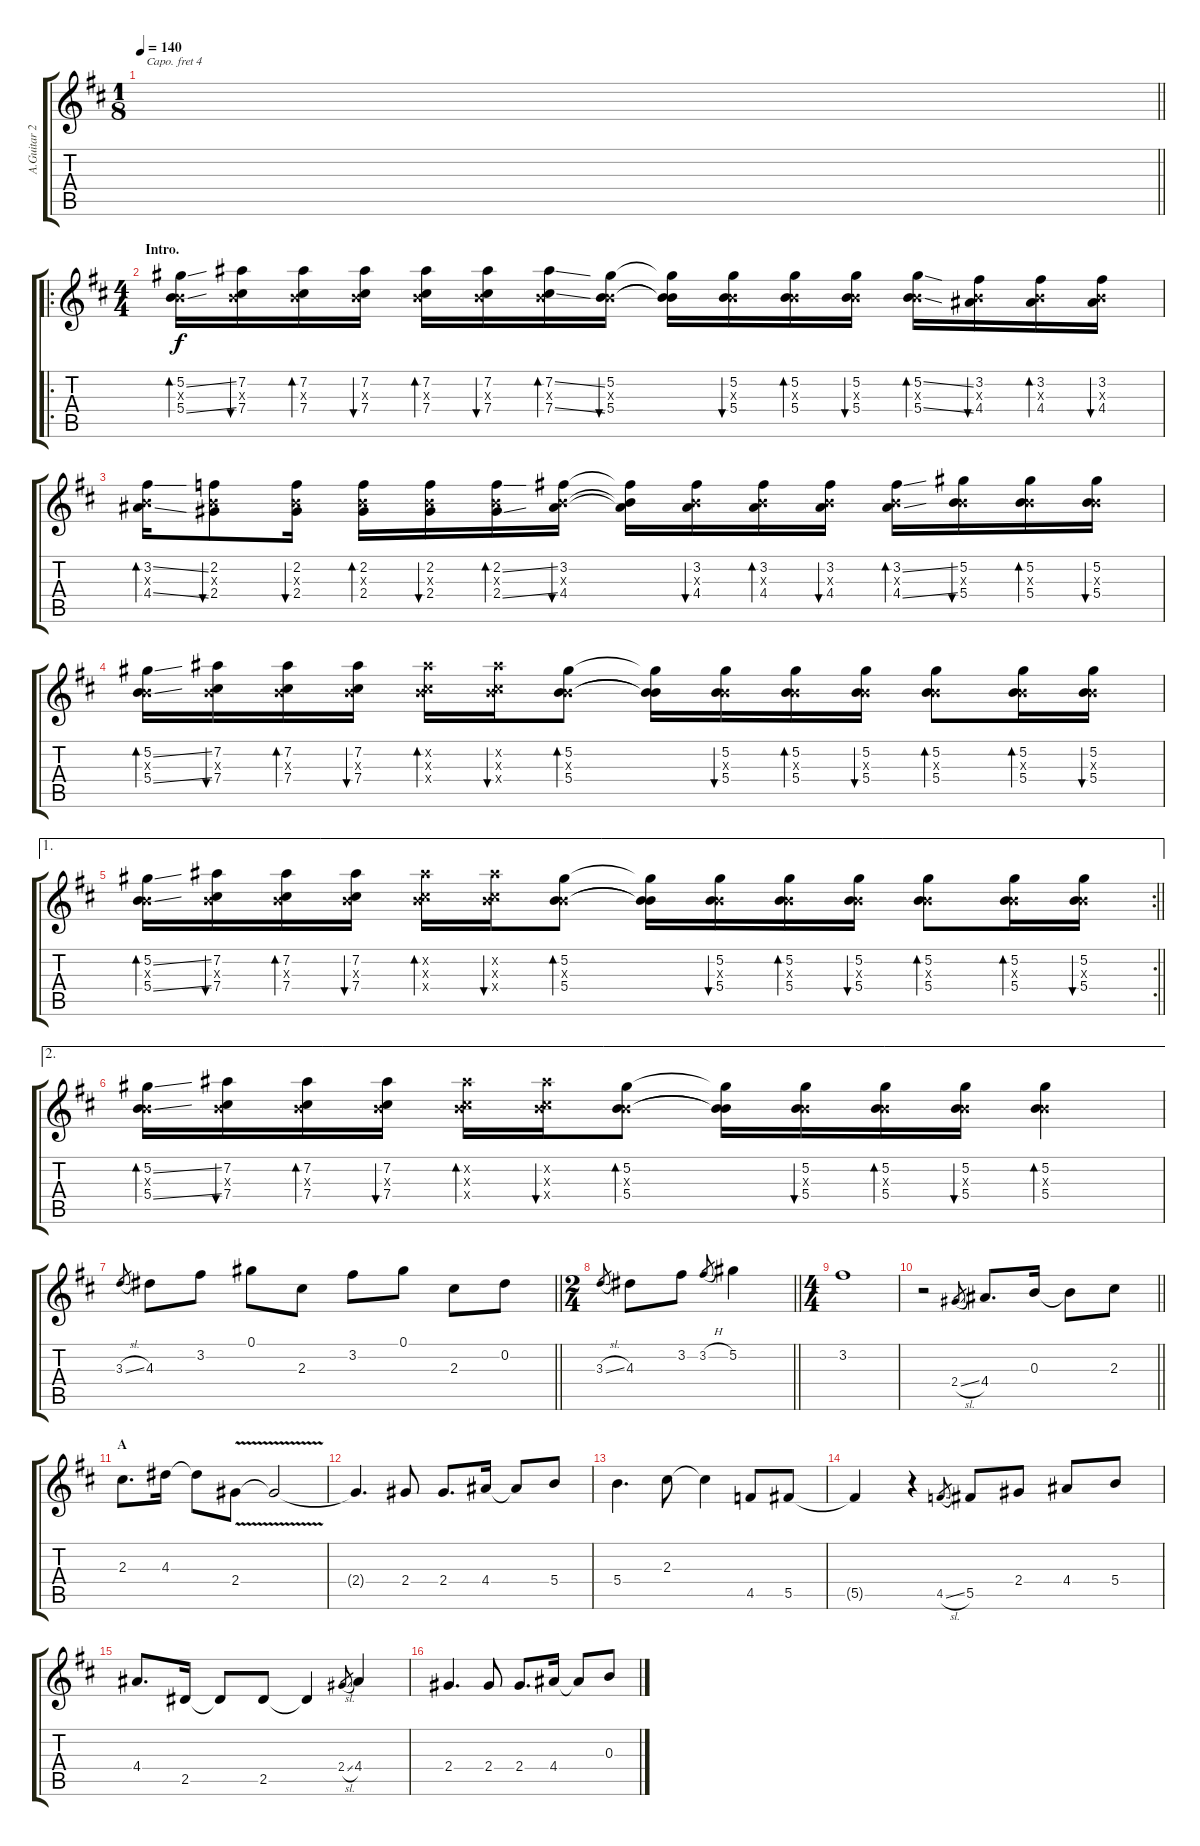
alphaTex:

\track ("A.Guitar 2" "A.Guitar 2") {instrument acousticguitarsteel}
\staff {score tabs}
\capo 4
\tuning (E4 B3 G3 D3 A2 E2) {hide}
\ts (1 8)
\tempo 140
\clef g2
\barLineRight lightlight
\ks d
|
\ro
\ts (4 4)
\section ("" "Intro.")
(5.2{ss} 0.3{x} 5.4{ss}).16{bd 30} (7.2 0.3{x} 7.4).16{bu 30} (7.2 0.3{x} 7.4).16{bd 30} (7.2 0.3{x} 7.4).16{bu 30} (7.2 0.3{x} 7.4).16{bd 30} (7.2 0.3{x} 7.4).16{bu 30} (7.2{ss} 0.3{x} 7.4{ss}).16{bd 30} (5.2 0.3{x} 5.4).16{bu 30} (5.2{t} 0.3{t} 5.4{t}).16 (5.2 0.3{x} 5.4).16{bu 30} (5.2 0.3{x} 5.4).16{bd 30} (5.2 0.3{x} 5.4).16{bu 30} (5.2{ss} 0.3{x} 5.4{ss}).16{bd 30} (3.2 0.3{x} 4.4).16{bu 30} (3.2 0.3{x} 4.4).16{bd 30} (3.2 0.3{x} 4.4).16{bu 30} |
(3.2{ss} 0.3{x} 4.4{ss}).16{bd 30} (2.2 0.3{x} 2.4).8{bu 30} (2.2 0.3{x} 2.4).16{bu 30} (2.2 0.3{x} 2.4).16{bd 30} (2.2 0.3{x} 2.4).16{bu 30} (2.2{ss} 0.3{x} 2.4{ss}).16{bd 30} (3.2 0.3{x} 4.4).16{bu 30} (3.2{t} 0.3{t} 4.4{t}).16 (3.2 0.3{x} 4.4).16{bu 30} (3.2 0.3{x} 4.4).16{bd 30} (3.2 0.3{x} 4.4).16{bu 30} (3.2{ss} 0.3{x} 4.4{ss}).16{bd 30} (5.2 0.3{x} 5.4).16{bu 30} (5.2 0.3{x} 5.4).16{bd 30} (5.2 0.3{x} 5.4).16{bu 30} |
(5.2{ss} 0.3{x} 5.4{ss}).16{bd 30} (7.2 0.3{x} 7.4).16{bu 30} (7.2 0.3{x} 7.4).16{bd 30} (7.2 0.3{x} 7.4).16{bu 30} (7.2{x} 0.3{x} 7.4{x}).16{bd 30} (7.2{x} 0.3{x} 7.4{x}).16{bu 30} (5.2 0.3{x} 5.4).8{bd 30} (5.2{t} 0.3{t} 5.4{t}).16 (5.2 0.3{x} 5.4).16{bu 30} (5.2 0.3{x} 5.4).16{bd 30} (5.2 0.3{x} 5.4).16{bu 30} (5.2 0.3{x} 5.4).8{bd 30} (5.2 0.3{x} 5.4).16{bd 30} (5.2 0.3{x} 5.4).16{bu 30} |
\ae 1
\rc 2
\barLineRight lightlight
(5.2{ss} 0.3{x} 5.4{ss}).16{bd 30} (7.2 0.3{x} 7.4).16{bu 30} (7.2 0.3{x} 7.4).16{bd 30} (7.2 0.3{x} 7.4).16{bu 30} (7.2{x} 0.3{x} 7.4{x}).16{bd 30} (7.2{x} 0.3{x} 7.4{x}).16{bu 30} (5.2 0.3{x} 5.4).8{bd 30} (5.2{t} 0.3{t} 5.4{t}).16 (5.2 0.3{x} 5.4).16{bu 30} (5.2 0.3{x} 5.4).16{bd 30} (5.2 0.3{x} 5.4).16{bu 30} (5.2 0.3{x} 5.4).8{bd 30} (5.2 0.3{x} 5.4).16{bd 30} (5.2 0.3{x} 5.4).16{bu 30} |
\ae 2
(5.2{ss} 0.3{x} 5.4{ss}).16{bd 30} (7.2 0.3{x} 7.4).16{bu 30} (7.2 0.3{x} 7.4).16{bd 30} (7.2 0.3{x} 7.4).16{bu 30} (7.2{x} 0.3{x} 7.4{x}).16{bd 30} (7.2{x} 0.3{x} 7.4{x}).16{bu 30} (5.2 0.3{x} 5.4).8{bd 30} (5.2{t} 0.3{t} 5.4{t}).16 (5.2 0.3{x} 5.4).16{bu 30} (5.2 0.3{x} 5.4).16{bd 30} (5.2 0.3{x} 5.4).16{bu 30} (5.2 0.3{x} 5.4).4{bd 30} |
\barLineRight lightlight
3.3{sl}.8{gr} 4.3.8 3.2.8 0.1.8 2.3.8 3.2.8 0.1.8 2.3.8 0.2.8 |
\ts (2 4)
\barLineRight lightlight
3.3{sl}.8{gr} 4.3.8 3.2.8 3.2{h}.8{gr} 5.2.4 |
\ts (4 4)
3.2.1 |
\barLineRight lightlight
r.2 2.4{sl}.8{gr} 4.4.8{d} 0.3.16 0.3{t}.8 2.3.8 |
\section ("" "A")
2.3.8{d} 4.3.16 4.3{t}.8 2.4{v}.8 2.4{t}.2 |
2.4{t}.4{d} 2.4.8 2.4.8{d} 4.4.16 4.4{t}.8 5.4.8 |
5.4.4{d} 2.3.8 2.3{t}.4 4.5.8 5.5.8 |
5.5{t}.4 r.4 4.5{sl}.8{gr} 5.5.8 2.4.8 4.4.8 5.4.8 |
4.4.8{d} 2.5.16 2.5{t}.8 2.5.8 2.5{t}.4 2.4{sl}.8{gr} 4.4.4 |
2.4.4{d} 2.4.8 2.4.8{d} 4.4.16 4.4{t}.8 0.3.8
